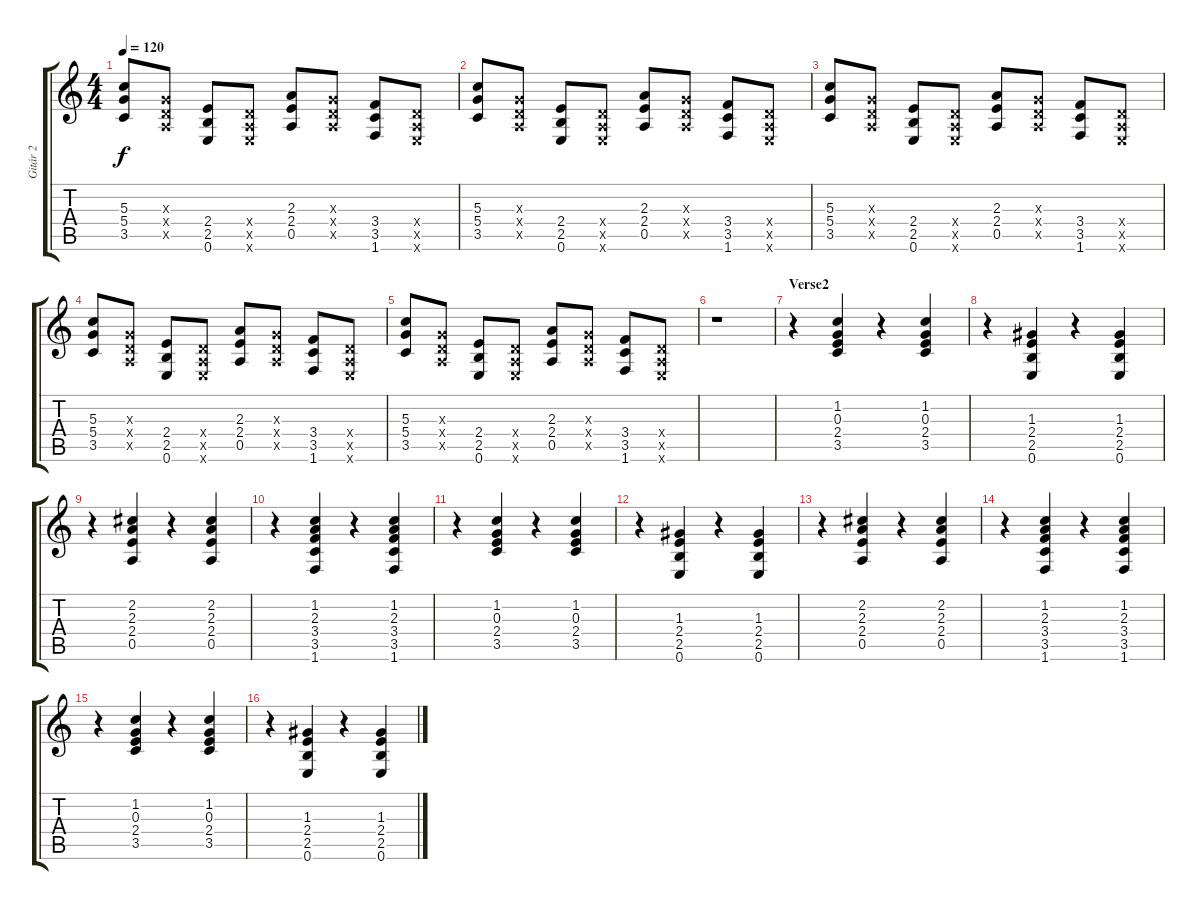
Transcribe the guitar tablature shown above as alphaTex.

\track ("Gitár 2" "Gitár 2") {instrument electricguitarclean}
\staff {score tabs}
\tuning (E4 B3 G3 D3 A2 E2) {hide}
\ts (4 4)
\tempo 120
\clef g2
\ks c
(5.3 5.4 3.5).8{dy f} (0.3{x} 0.4{x} 0.5{x}).8 (2.4 2.5 0.6).8 (0.4{x} 0.5{x} 0.6{x}).8 (2.3 2.4 0.5).8 (0.3{x} 0.4{x} 0.5{x}).8 (3.4 3.5 1.6).8 (0.4{x} 0.5{x} 0.6{x}).8 |
(5.3 5.4 3.5).8 (0.3{x} 0.4{x} 0.5{x}).8 (2.4 2.5 0.6).8 (0.4{x} 0.5{x} 0.6{x}).8 (2.3 2.4 0.5).8 (0.3{x} 0.4{x} 0.5{x}).8 (3.4 3.5 1.6).8 (0.4{x} 0.5{x} 0.6{x}).8 |
(5.3 5.4 3.5).8 (0.3{x} 0.4{x} 0.5{x}).8 (2.4 2.5 0.6).8 (0.4{x} 0.5{x} 0.6{x}).8 (2.3 2.4 0.5).8 (0.3{x} 0.4{x} 0.5{x}).8 (3.4 3.5 1.6).8 (0.4{x} 0.5{x} 0.6{x}).8 |
(5.3 5.4 3.5).8 (0.3{x} 0.4{x} 0.5{x}).8 (2.4 2.5 0.6).8 (0.4{x} 0.5{x} 0.6{x}).8 (2.3 2.4 0.5).8 (0.3{x} 0.4{x} 0.5{x}).8 (3.4 3.5 1.6).8 (0.4{x} 0.5{x} 0.6{x}).8 |
(5.3 5.4 3.5).8 (0.3{x} 0.4{x} 0.5{x}).8 (2.4 2.5 0.6).8 (0.4{x} 0.5{x} 0.6{x}).8 (2.3 2.4 0.5).8 (0.3{x} 0.4{x} 0.5{x}).8 (3.4 3.5 1.6).8 (0.4{x} 0.5{x} 0.6{x}).8 |
r.1 |
\section ("" "Verse2")
r.4{instrument electricguitarclean} (1.2 0.3 2.4 3.5).4 r.4 (1.2 0.3 2.4 3.5).4 |
r.4 (1.3 2.4 2.5 0.6).4 r.4 (1.3 2.4 2.5 0.6).4 |
r.4 (2.2 2.3 2.4 0.5).4 r.4 (2.2 2.3 2.4 0.5).4 |
r.4 (1.2 2.3 3.4 3.5 1.6).4 r.4 (1.2 2.3 3.4 3.5 1.6).4 |
r.4 (1.2 0.3 2.4 3.5).4 r.4 (1.2 0.3 2.4 3.5).4 |
r.4 (1.3 2.4 2.5 0.6).4 r.4 (1.3 2.4 2.5 0.6).4 |
r.4 (2.2 2.3 2.4 0.5).4 r.4 (2.2 2.3 2.4 0.5).4 |
r.4 (1.2 2.3 3.4 3.5 1.6).4 r.4 (1.2 2.3 3.4 3.5 1.6).4 |
r.4 (1.2 0.3 2.4 3.5).4 r.4 (1.2 0.3 2.4 3.5).4 |
r.4 (1.3 2.4 2.5 0.6).4 r.4 (1.3 2.4 2.5 0.6).4
